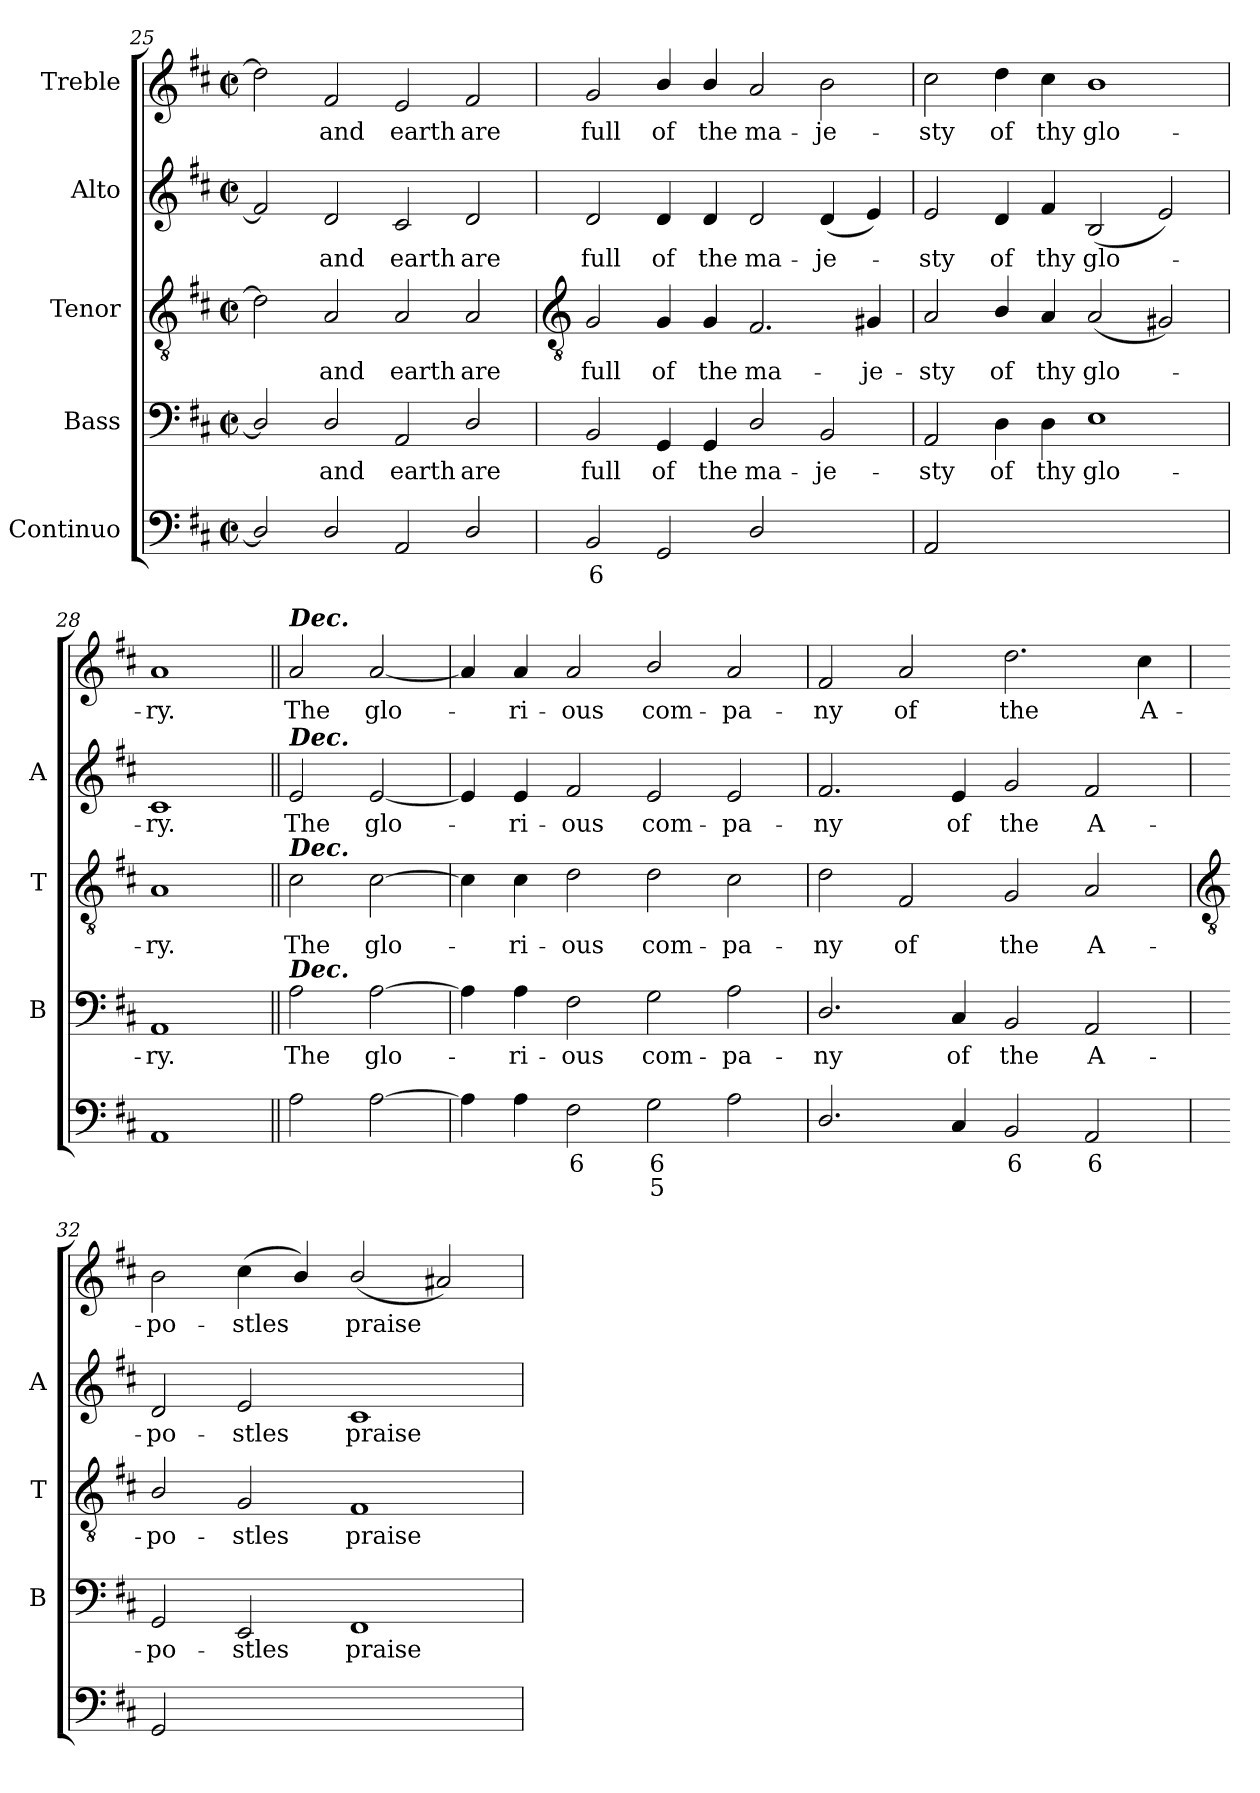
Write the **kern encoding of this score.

**kern	**text	**text	**kern	**text	**kern	**text	**kern	**text	**kern	**text
*part5	*part5	*part5	*part4	*part4	*part3	*part3	*part2	*part2	*part1	*part1
*staff5	*staff5	*staff5	*staff4	*staff4	*staff3	*staff3	*staff2	*staff2	*staff1	*staff1
*I"Continuo	*	*	*I"Bass	*	*I"Tenor	*	*I"Alto	*	*I"Treble	*
*	*	*	*I'B	*	*I'T	*	*I'A	*	*	*
*clefF4	*	*	*clefF4	*	*clefGv2	*	*clefG2	*	*clefG2	*
*k[f#c#]	*	*	*k[f#c#]	*	*k[f#c#]	*	*k[f#c#]	*	*k[f#c#]	*
*D:	*	*	*D:	*	*D:	*	*D:	*	*D:	*
*M4/2	*	*	*M4/2	*	*M4/2	*	*M4/2	*	*M4/2	*
*met(c|)	*	*	*met(c|)	*	*met(c|)	*	*met(c|)	*	*met(c|)	*
=25	=25	=25	=25	=25	=25	=25	=25	=25	=25	=25
2D/]	.	.	2D/]	.	2d]	.	2f#]	.	2dd]	.
!	!	!	!	!LO:LY:b	!	!LO:LY:b	!	!LO:LY:b	!	!LO:LY:b
2D/	.	.	2D/	and	2A	and	2d	and	2f#	and
!	!	!	!	!LO:LY:b	!	!LO:LY:b	!	!LO:LY:b	!	!LO:LY:b
2AA	.	.	2AA	earth	2A	earth	2c#	earth	2e	earth
!	!	!	!	!LO:LY:b	!	!LO:LY:b	!	!LO:LY:b	!	!LO:LY:b
2D/	.	.	2D/	are	2A	are	2d	are	2f#	are
!!LO:LB:g=z
=26	=26	=26	=26	=26	=26	=26	=26	=26	=26	=26
*	*	*	*	*	*clefGv2	*	*	*	*	*
!	!LO:LY:b	!	!	!LO:LY:b	!	!LO:LY:b	!	!LO:LY:b	!	!LO:LY:b
2BB	6	.	2BB	full	2G	full	2d	full	2g	full
!	!	!	!	!LO:LY:b	!	!LO:LY:b	!	!LO:LY:b	!	!LO:LY:b
2GG	.	.	4GG	of	4G	of	4d	of	4b/	of
!	!	!	!	!LO:LY:b	!	!LO:LY:b	!	!LO:LY:b	!	!LO:LY:b
.	.	.	4GG	the	4G	the	4d	the	4b/	the
!	!	!	!	!LO:LY:b	!	!LO:LY:b	!	!LO:LY:b	!	!LO:LY:b
2D/	.	.	2D/	ma-	2.F#	ma-	2d	ma-	2a	ma-
!	!LO:LY:b	!	!	!LO:LY:b	!	!	!	!LO:LY:b	!	!LO:LY:b
[4BByy	5	.	2BB	-je-	.	.	(<4d	-je-	2b	-je-
!	!LO:LY:b	!	!	!	!	!LO:LY:b	!	!	!	!
4BByy]	6	.	.	.	4G#X	-je-	4e)	.	.	.
=27	=27	=27	=27	=27	=27	=27	=27	=27	=27	=27
!	!	!	!	!LO:LY:b	!	!LO:LY:b	!	!LO:LY:b	!	!LO:LY:b
2AA	.	.	2AA	-sty	2A	-sty	2e	sty	2cc#	-sty
!	!LO:LY:b	!	!	!LO:LY:b	!	!LO:LY:b	!	!LO:LY:b	!	!LO:LY:b
[4Dyy	6	.	4D	of	4B/	of	4d	of	4dd	of
!	!LO:LY:b	!	!	!LO:LY:b	!	!LO:LY:b	!	!LO:LY:b	!	!LO:LY:b
4Dyy]	5	.	4D	thy	4A	thy	4f#	thy	4cc#	thy
!	!LO:LY:b	!	!	!LO:LY:b	!	!LO:LY:b	!	!LO:LY:b	!	!LO:LY:b
[2Eyy	4	.	1E	glo-	(<2A	glo-	(<2B	glo-	1b	glo-
!	!LO:LY:b	!	!	!	!	!	!	!	!	!
2Eyy]	3	.	.	.	2G#X)	.	2e)	.	.	.
=28	=28	=28	=28	=28	=28	=28	=28	=28	=28	=28
!	!	!	!	!LO:LY:b	!	!LO:LY:b	!	!LO:LY:b	!	!LO:LY:b
1AA	.	.	1AA	-ry.	1A	ry.	1c#	ry.	1a	-ry.
=29||	=29||	=29||	=29||	=29||	=29||	=29||	=29||	=29||	=29||	=29||
!	!	!	!	!	!	!	!	!	!LO:TX:a:Bi:t=Dec.	!
!	!	!	!	!	!	!	!LO:TX:a:Bi:t=Dec.	!	!	!
!	!	!	!	!	!LO:TX:a:Bi:t=Dec.	!	!	!	!	!
!	!	!	!LO:TX:a:Bi:t=Dec.	!	!	!	!	!	!	!
!	!	!	!	!LO:LY:b	!	!LO:LY:b	!	!LO:LY:b	!	!LO:LY:b
2A	.	.	2A	The	2c#	The	2e	The	2a	The
!	!	!	!	!LO:LY:b	!	!LO:LY:b	!	!LO:LY:b	!	!LO:LY:b
[2A	.	.	[2A	glo-	[2c#	glo-	[2e	glo-	[2a	glo-
=30	=30	=30	=30	=30	=30	=30	=30	=30	=30	=30
4A]	.	.	4A]	.	4c#]	.	4e]	.	4a]	.
!	!	!	!	!LO:LY:b	!	!LO:LY:b	!	!LO:LY:b	!	!LO:LY:b
4A	.	.	4A	ri-	4c#	ri-	4e	ri-	4a	ri-
!	!LO:LY:b	!	!	!LO:LY:b	!	!LO:LY:b	!	!LO:LY:b	!	!LO:LY:b
2F#	6	.	2F#	-ous	2d	-ous	2f#	-ous	2a	-ous
!	!LO:LY:b	!LO:LY:b	!	!LO:LY:b	!	!LO:LY:b	!	!LO:LY:b	!	!LO:LY:b
2G	6	5	2G	com-	2d	com-	2e	com-	2b/	com-
!	!	!	!	!LO:LY:b	!	!LO:LY:b	!	!LO:LY:b	!	!LO:LY:b
2A	.	.	2A	-pa-	2c#	-pa-	2e	-pa-	2a	-pa-
=31	=31	=31	=31	=31	=31	=31	=31	=31	=31	=31
!	!	!	!	!LO:LY:b	!	!LO:LY:b	!	!LO:LY:b	!	!LO:LY:b
2.D/	.	.	2.D/	-ny	2d	-ny	2.f#	-ny	2f#	-ny
!	!	!	!	!	!	!LO:LY:b	!	!	!	!LO:LY:b
.	.	.	.	.	2F#	of	.	.	2a	of
!	!	!	!	!LO:LY:b	!	!	!	!LO:LY:b	!	!
4C#	.	.	4C#	of	.	.	4e	of	.	.
!	!LO:LY:b	!	!	!LO:LY:b	!	!LO:LY:b	!	!LO:LY:b	!	!LO:LY:b
2BB	6	.	2BB	the	2G	the	2g	the	2.dd	the
!	!LO:LY:b	!	!	!LO:LY:b	!	!LO:LY:b	!	!LO:LY:b	!	!
2AA	6	.	2AA	A-	2A	A-	2f#	A-	.	.
!	!	!	!	!	!	!	!	!	!	!LO:LY:b
.	.	.	.	.	.	.	.	.	4cc#	A-
!!LO:LB:g=z
=32	=32	=32	=32	=32	=32	=32	=32	=32	=32	=32
*	*	*	*	*	*clefGv2	*	*	*	*	*
!	!	!	!	!LO:LY:b	!	!LO:LY:b	!	!LO:LY:b	!	!LO:LY:b
2GG	.	.	2GG	-po-	2B/	-po-	2d	-po-	2b	-po-
!	!LO:LY:b	!	!	!LO:LY:b	!	!LO:LY:b	!	!LO:LY:b	!	!LO:LY:b
[4EEyy	6	.	2EE	-stles	2G	-stles	2e	-stles	(<4cc#	-stles
!	!LO:LY:b	!	!	!	!	!	!	!	!	!
4EEyy]	5	.	.	.	.	.	.	.	4b/)	.
!	!LO:LY:b	!	!	!LO:LY:b	!	!LO:LY:b	!	!LO:LY:b	!	!LO:LY:b
[2FF#yy	4	.	1FF#	praise	1F#	praise	1c#	praise	(<2b/	praise
!	!LO:LY:b	!	!	!	!	!	!	!	!	!
2FF#yy]	3	.	.	.	.	.	.	.	2a#X)	.
=	=	=	=	=	=	=	=	=	=	=
*-	*-	*-	*-	*-	*-	*-	*-	*-	*-	*-
